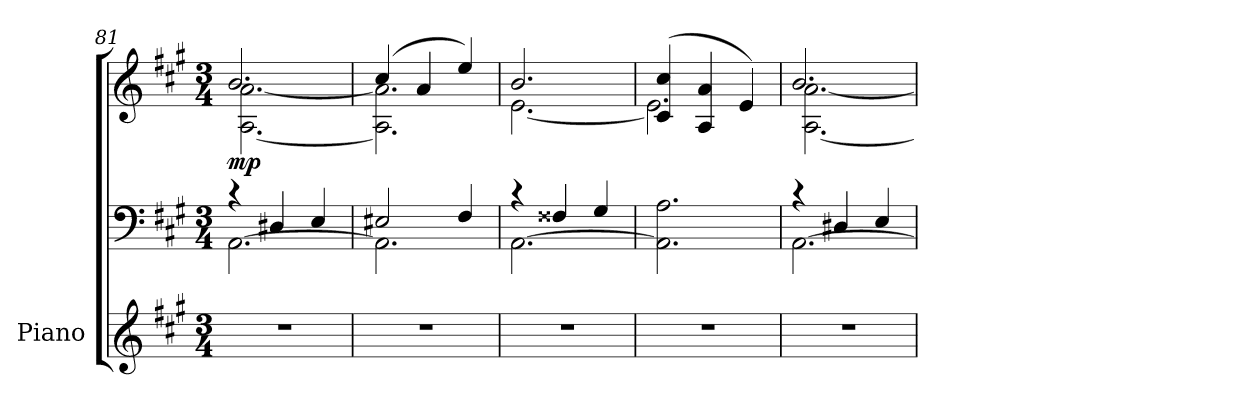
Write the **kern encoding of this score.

**kern	**kern	**kern	**dynam
*part1	*part1	*part1	*part1
*staff3	*staff2	*staff1	*staff1/2/3
*I"Piano	*	*	*
*I'Pno.	*	*	*
*clefG2	*clefF4	*clefG2	*
*k[f#c#g#]	*k[f#c#g#]	*k[f#c#g#]	*
*M3/4	*M3/4	*M3/4	*
=81	=81	=81	=81
*	*^	*^	*
!	!	!	!	!	!LO:DY:b
2.r	[2.AA\	4rc	2.b/	[2.A\ [2.a\	mp
.	.	4D#X/	.	.	.
.	.	4E/	.	.	.
=82	=82	=82	=82	=82	=82
2.r	2.AA\]	2E#X/	(>4cc#/	2.A\] 2.a\]	.
.	.	.	4a/	.	.
.	.	4F#/	4ee/)	.	.
=83	=83	=83	=83	=83	=83
2.r	[2.AA\	4rc	2.b/	[2.e\	.
.	.	4F##X/	.	.	.
.	.	4G#/	.	.	.
*	*v	*v	*	*	*
=84	=84	=84	=84	=84
2.r	2.AA\] 2.A\	(>4c#/ 4cc#/	2.e\]	.
.	.	4A/ 4a/	.	.
.	.	4e/)	.	.
=85	=85	=85	=85	=85
*	*^	*	*	*
2.r	[2.AA\	4rc	2.b/	[2.A\ [2.a\	.
.	.	4D#X/	.	.	.
.	.	4E/	.	.	.
*	*v	*v	*	*	*
*	*	*v	*v	*
=	=	=	=
*-	*-	*-	*-
